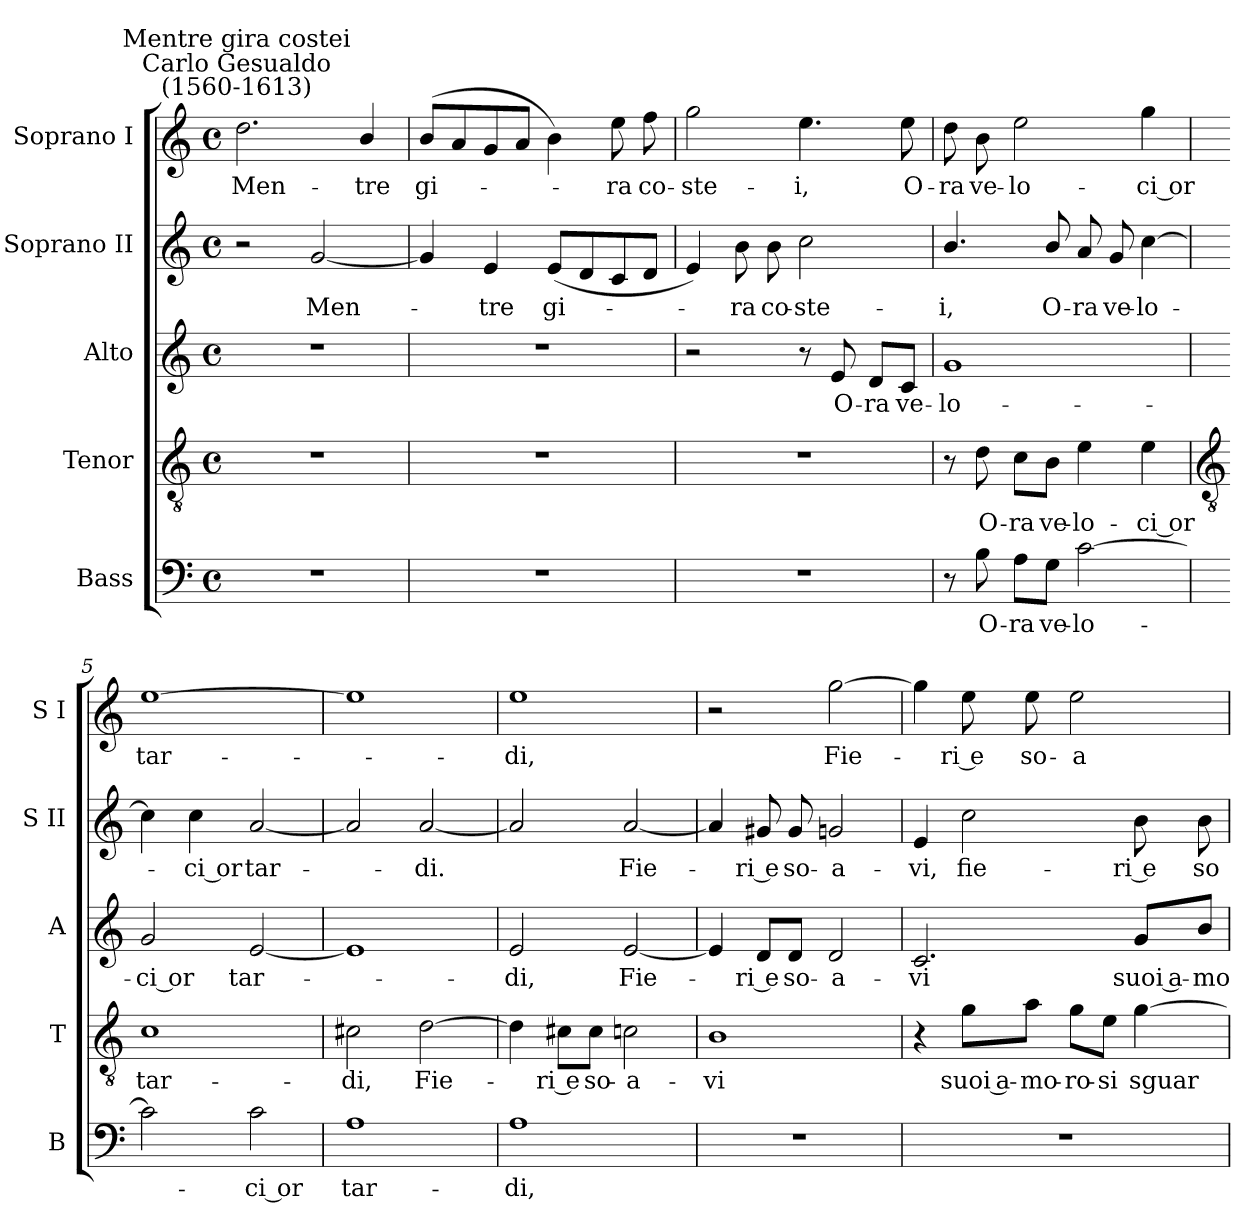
**kern	**text	**kern	**text	**kern	**text	**kern	**text	**kern	**text
*part5	*part5	*part4	*part4	*part3	*part3	*part2	*part2	*part1	*part1
*staff5	*staff5	*staff4	*staff4	*staff3	*staff3	*staff2	*staff2	*staff1	*staff1
*I"Bass	*	*I"Tenor	*	*I"Alto	*	*I"Soprano II	*	*I"Soprano I	*
*I'B	*	*I'T	*	*I'A	*	*I'S II	*	*I'S I	*
*clefF4	*	*clefGv2	*	*clefG2	*	*clefG2	*	*clefG2	*
*k[]	*	*k[]	*	*k[]	*	*k[]	*	*k[]	*
*C:	*	*C:	*	*C:	*	*C:	*	*C:	*
*M4/4	*	*M4/4	*	*M4/4	*	*M4/4	*	*M4/4	*
*met(c)	*	*met(c)	*	*met(c)	*	*met(c)	*	*met(c)	*
=1	=1	=1	=1	=1	=1	=1	=1	=1	=1
!	!	!	!	!	!	!	!	!LO:TX:a:cj:t=Carlo Gesualdo\n(1560-1613)	!
!	!	!	!	!	!	!	!	!LO:TX:a:cj:t=Mentre gira costei	!
!	!	!	!	!	!	!	!	!	!LO:LY:b
1r	.	1r	.	1r	.	2r	.	2.dd	Men-
!	!	!	!	!	!	!	!LO:LY:b	!	!
.	.	.	.	.	.	[2g	Men-	.	.
!	!	!	!	!	!	!	!	!	!LO:LY:b
.	.	.	.	.	.	.	.	4b/	-tre
=2	=2	=2	=2	=2	=2	=2	=2	=2	=2
!	!	!	!	!	!	!	!	!	!LO:LY:b
1r	.	1r	.	1r	.	4g]	.	(<8bL	gi-
.	.	.	.	.	.	.	.	8a	.
!	!	!	!	!	!	!	!LO:LY:b	!	!
.	.	.	.	.	.	4e	tre	8g	.
.	.	.	.	.	.	.	.	8aJ	.
!	!	!	!	!	!	!	!LO:LY:b	!	!
.	.	.	.	.	.	(<8eL	gi-	4b)	.
.	.	.	.	.	.	8d	.	.	.
!	!	!	!	!	!	!	!	!	!LO:LY:b
.	.	.	.	.	.	8c	.	8ee	ra
!	!	!	!	!	!	!	!	!	!LO:LY:b
.	.	.	.	.	.	8dJ	.	8ff	co-
=3	=3	=3	=3	=3	=3	=3	=3	=3	=3
!	!	!	!	!	!	!	!	!	!LO:LY:b
1r	.	1r	.	2r	.	4e)	.	2gg	-ste-
!	!	!	!	!	!	!	!LO:LY:b	!	!
.	.	.	.	.	.	8b	ra	.	.
!	!	!	!	!	!	!	!LO:LY:b	!	!
.	.	.	.	.	.	8b	co-	.	.
!	!	!	!	!	!	!	!LO:LY:b	!	!LO:LY:b
.	.	.	.	8r	.	2cc	-ste-	4.ee	-i,
!	!	!	!	!	!LO:LY:b	!	!	!	!
.	.	.	.	8e	O-	.	.	.	.
!	!	!	!	!	!LO:LY:b	!	!	!	!
.	.	.	.	8d/L	-ra	.	.	.	.
!	!	!	!	!	!LO:LY:b	!	!	!	!LO:LY:b
.	.	.	.	8c/J	ve-	.	.	8ee	O-
=4	=4	=4	=4	=4	=4	=4	=4	=4	=4
!	!	!	!	!	!LO:LY:b	!	!LO:LY:b	!	!LO:LY:b
8r	.	8r	.	1g	-lo-	4.b/	-i,	8dd	-ra
!	!LO:LY:b	!	!LO:LY:b	!	!	!	!	!	!LO:LY:b
8B	O-	8d	O-	.	.	.	.	8b	ve-
!	!LO:LY:b	!	!LO:LY:b	!	!	!	!	!	!LO:LY:b
8A\L	-ra	8c\L	-ra	.	.	.	.	2ee	-lo-
!	!LO:LY:b	!	!LO:LY:b	!	!	!	!LO:LY:b	!	!
8G\J	ve-	8B\J	ve-	.	.	8b/	O-	.	.
!	!LO:LY:b	!	!LO:LY:b	!	!	!	!LO:LY:b	!	!
[2c	-lo-	4e	-lo-	.	.	8a	-ra	.	.
!	!	!	!	!	!	!	!LO:LY:b	!	!
.	.	.	.	.	.	8g	ve-	.	.
!	!	!	!LO:LY:b	!	!	!	!LO:LY:b	!	!LO:LY:b
.	.	4e	-ci or	.	.	[4cc	-lo-	4gg	-ci or
!!LO:LB:g=z
=5	=5	=5	=5	=5	=5	=5	=5	=5	=5
*	*	*clefGv2	*	*	*	*	*	*	*
!	!	!	!LO:LY:b	!	!LO:LY:b	!	!	!	!LO:LY:b
2c]	.	1c	tar-	2g	-ci or	4cc]	.	[1ee	tar-
!	!	!	!	!	!	!	!LO:LY:b	!	!
.	.	.	.	.	.	4cc	ci or	.	.
!	!LO:LY:b	!	!	!	!LO:LY:b	!	!LO:LY:b	!	!
2c	ci or	.	.	[2e	tar-	[2a	tar-	.	.
=6	=6	=6	=6	=6	=6	=6	=6	=6	=6
!	!LO:LY:b	!	!LO:LY:b	!	!	!	!	!	!
1A	tar-	2c#X	-di,	1e]	.	2a]	.	1ee]	.
!	!	!	!LO:LY:b	!	!	!	!LO:LY:b	!	!
.	.	[2d	Fie-	.	.	[2a	di.	.	.
=7	=7	=7	=7	=7	=7	=7	=7	=7	=7
!	!LO:LY:b	!	!	!	!LO:LY:b	!	!	!	!LO:LY:b
1A	-di,	4d]	.	2e	di,	2a]	.	1ee	di,
!	!	!	!LO:LY:b	!	!	!	!	!	!
.	.	8c#X\L	ri e	.	.	.	.	.	.
!	!	!	!LO:LY:b	!	!	!	!	!	!
.	.	8c#\J	so-	.	.	.	.	.	.
!	!	!	!LO:LY:b	!	!LO:LY:b	!	!LO:LY:b	!	!
.	.	2cn	-a-	[2e	Fie-	[2a	Fie-	.	.
=8	=8	=8	=8	=8	=8	=8	=8	=8	=8
!	!	!	!LO:LY:b	!	!	!	!	!	!
1r	.	1B	-vi	4e]	.	4a]	.	2r	.
!	!	!	!	!	!LO:LY:b	!	!LO:LY:b	!	!
.	.	.	.	8d/L	ri e	8g#X	ri e	.	.
!	!	!	!	!	!LO:LY:b	!	!LO:LY:b	!	!
.	.	.	.	8d/J	so-	8g#	so-	.	.
!	!	!	!	!	!LO:LY:b	!	!LO:LY:b	!	!LO:LY:b
.	.	.	.	2d	-a-	2gn	-a-	[2gg	Fie-
=9	=9	=9	=9	=9	=9	=9	=9	=9	=9
!	!	!	!	!	!LO:LY:b	!	!LO:LY:b	!	!
1r	.	4r	.	2.c	-vi	4e	-vi,	4gg]	.
!	!	!	!LO:LY:b	!	!	!	!LO:LY:b	!	!LO:LY:b
.	.	8g\L	suoi a-	.	.	2cc	fie-	8ee	ri e
!	!	!	!LO:LY:b	!	!	!	!	!	!LO:LY:b
.	.	8a\J	-mo-	.	.	.	.	8ee	so-
!	!	!	!LO:LY:b	!	!	!	!	!	!LO:LY:b
.	.	8g\L	-ro-	.	.	.	.	2ee	-a-
!	!	!	!LO:LY:b	!	!	!	!	!	!
.	.	8e\J	-si	.	.	.	.	.	.
!	!	!	!LO:LY:b	!	!LO:LY:b	!	!LO:LY:b	!	!
.	.	[4g	sguar-	8g/L	suoi a-	8b	-ri e	.	.
!	!	!	!	!	!LO:LY:b	!	!LO:LY:b	!	!
.	.	.	.	8b/J	-mo-	8b	so-	.	.
=	=	=	=	=	=	=	=	=	=
*-	*-	*-	*-	*-	*-	*-	*-	*-	*-
